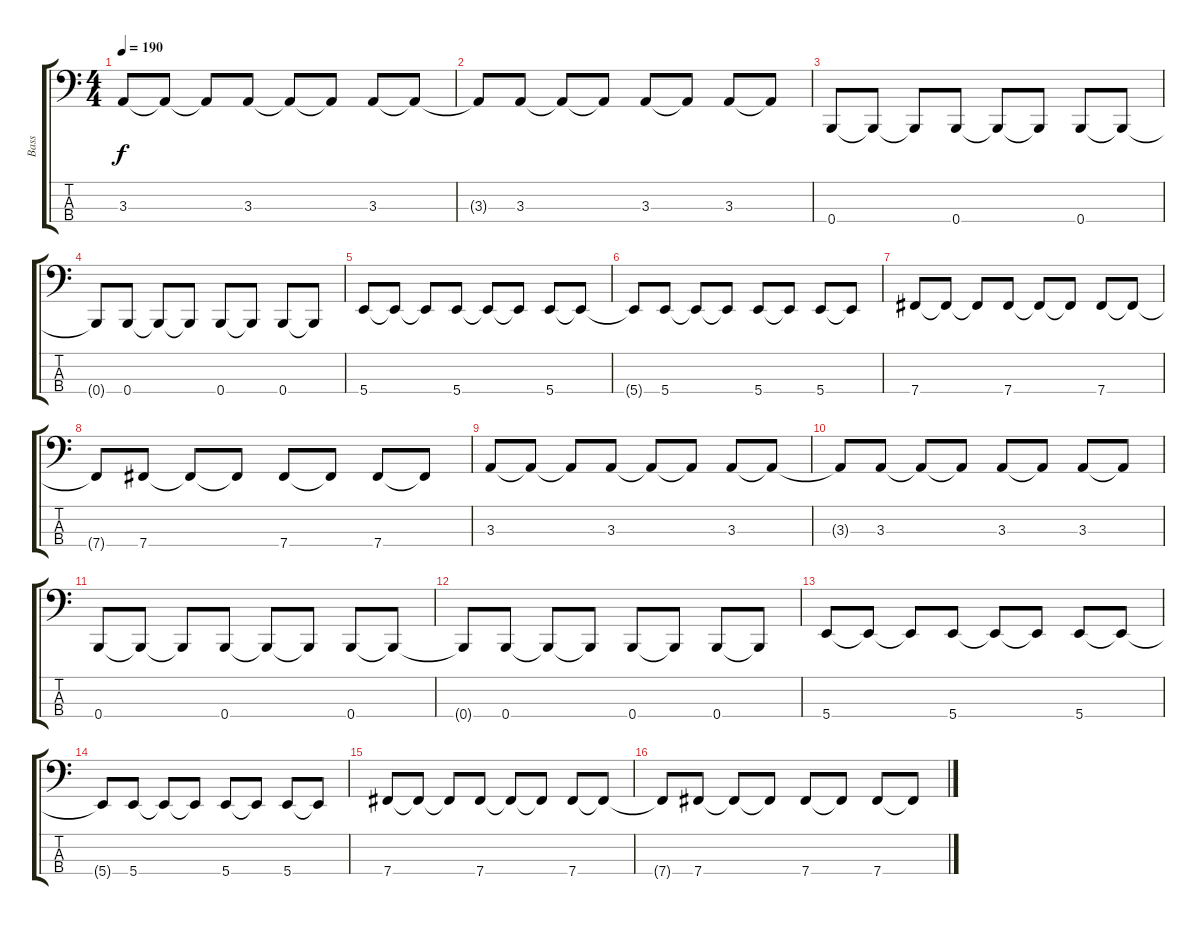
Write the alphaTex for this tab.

\track ("Bass" "Bass") {instrument electricbassfinger}
\staff {score tabs}
\tuning (Db2 B1 Gb1 B0) {hide}
\ts (4 4)
\tempo 190
\clef f4
\ks c
3.3.8{dy f} 3.3{t}.8 3.3{t}.8 3.3.8 3.3{t}.8 3.3{t}.8 3.3.8 3.3{t}.8 |
3.3{t}.8 3.3.8 3.3{t}.8 3.3{t}.8 3.3.8 3.3{t}.8 3.3.8 3.3{t}.8 |
0.4.8 0.4{t}.8 0.4{t}.8 0.4.8 0.4{t}.8 0.4{t}.8 0.4.8 0.4{t}.8 |
0.4{t}.8 0.4.8 0.4{t}.8 0.4{t}.8 0.4.8 0.4{t}.8 0.4.8 0.4{t}.8 |
5.4.8 5.4{t}.8 5.4{t}.8 5.4.8 5.4{t}.8 5.4{t}.8 5.4.8 5.4{t}.8 |
5.4{t}.8 5.4.8 5.4{t}.8 5.4{t}.8 5.4.8 5.4{t}.8 5.4.8 5.4{t}.8 |
7.4.8 7.4{t}.8 7.4{t}.8 7.4.8 7.4{t}.8 7.4{t}.8 7.4.8 7.4{t}.8 |
7.4{t}.8 7.4.8 7.4{t}.8 7.4{t}.8 7.4.8 7.4{t}.8 7.4.8 7.4{t}.8 |
3.3.8 3.3{t}.8 3.3{t}.8 3.3.8 3.3{t}.8 3.3{t}.8 3.3.8 3.3{t}.8 |
3.3{t}.8 3.3.8 3.3{t}.8 3.3{t}.8 3.3.8 3.3{t}.8 3.3.8 3.3{t}.8 |
0.4.8 0.4{t}.8 0.4{t}.8 0.4.8 0.4{t}.8 0.4{t}.8 0.4.8 0.4{t}.8 |
0.4{t}.8 0.4.8 0.4{t}.8 0.4{t}.8 0.4.8 0.4{t}.8 0.4.8 0.4{t}.8 |
5.4.8 5.4{t}.8 5.4{t}.8 5.4.8 5.4{t}.8 5.4{t}.8 5.4.8 5.4{t}.8 |
5.4{t}.8 5.4.8 5.4{t}.8 5.4{t}.8 5.4.8 5.4{t}.8 5.4.8 5.4{t}.8 |
7.4.8 7.4{t}.8 7.4{t}.8 7.4.8 7.4{t}.8 7.4{t}.8 7.4.8 7.4{t}.8 |
7.4{t}.8 7.4.8 7.4{t}.8 7.4{t}.8 7.4.8 7.4{t}.8 7.4.8 7.4{t}.8
